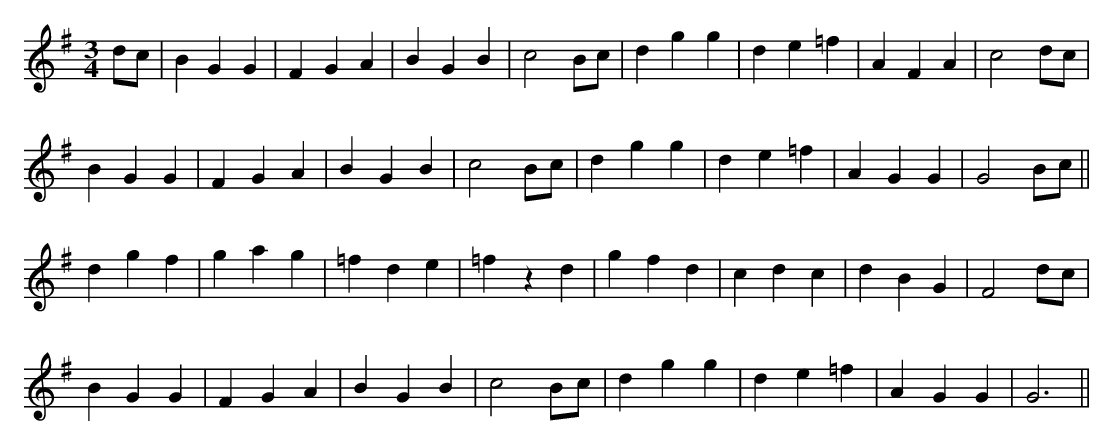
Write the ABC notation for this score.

X:1
M:3/4
K:G
dc| B2G2G2| F2G2A2| B2G2B2| c4Bc| d2g2g2| d2e2=f2| A2F2A2|c4dc|
 B2G2G2| F2G2A2| B2G2B2| c4Bc| d2g2g2| d2e2=f2| A2G2G2|G4Bc||
 d2g2f2|g2a2g2| =f2d2e2|=f2z2 d2| g2f2d2| c2d2c2| d2B2G2| F4dc|
 B2G2G2| F2G2A2| B2G2B2| c4Bc| d2g2g2| d2e2=f2|A2G2G2|G6||
